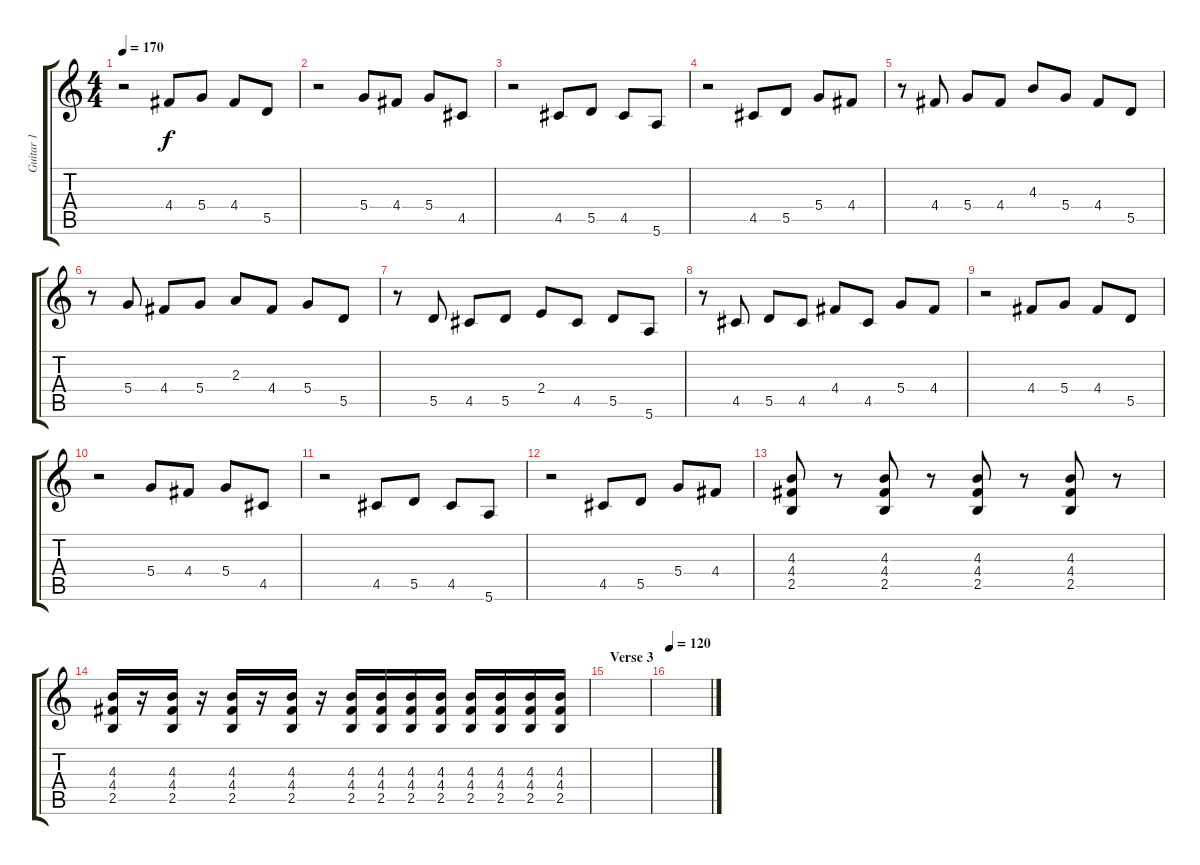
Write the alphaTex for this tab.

\track ("Guitar 1" "Guitar 1") {instrument distortionguitar}
\staff {score tabs}
\tuning (E4 B3 G3 D3 A2 E2) {hide}
\ts (4 4)
\tempo 170
\clef g2
\ks c
r.2{dy f} 4.4.8 5.4.8 4.4.8 5.5.8 |
r.2 5.4.8 4.4.8 5.4.8 4.5.8 |
r.2 4.5.8 5.5.8 4.5.8 5.6.8 |
r.2 4.5.8 5.5.8 5.4.8 4.4.8 |
r.8 4.4.8 5.4.8 4.4.8 4.3.8 5.4.8 4.4.8 5.5.8 |
r.8 5.4.8 4.4.8 5.4.8 2.3.8 4.4.8 5.4.8 5.5.8 |
r.8 5.5.8 4.5.8 5.5.8 2.4.8 4.5.8 5.5.8 5.6.8 |
r.8 4.5.8 5.5.8 4.5.8 4.4.8 4.5.8 5.4.8 4.4.8 |
r.2 4.4.8 5.4.8 4.4.8 5.5.8 |
r.2 5.4.8 4.4.8 5.4.8 4.5.8 |
r.2 4.5.8 5.5.8 4.5.8 5.6.8 |
r.2 4.5.8 5.5.8 5.4.8 4.4.8 |
(4.3 4.4 2.5).8{volume 14} r.8 (4.3 4.4 2.5).8 r.8 (4.3 4.4 2.5).8 r.8 (4.3 4.4 2.5).8 r.8 |
(4.3 4.4 2.5).16 r.16 (4.3 4.4 2.5).16 r.16 (4.3 4.4 2.5).16 r.16 (4.3 4.4 2.5).16 r.16 (4.3 4.4 2.5).16 (4.3 4.4 2.5).16 (4.3 4.4 2.5).16 (4.3 4.4 2.5).16 (4.3 4.4 2.5).16 (4.3 4.4 2.5).16 (4.3 4.4 2.5).16 (4.3 4.4 2.5).16 |
\section ("" "Verse 3")
|
\tempo 120
